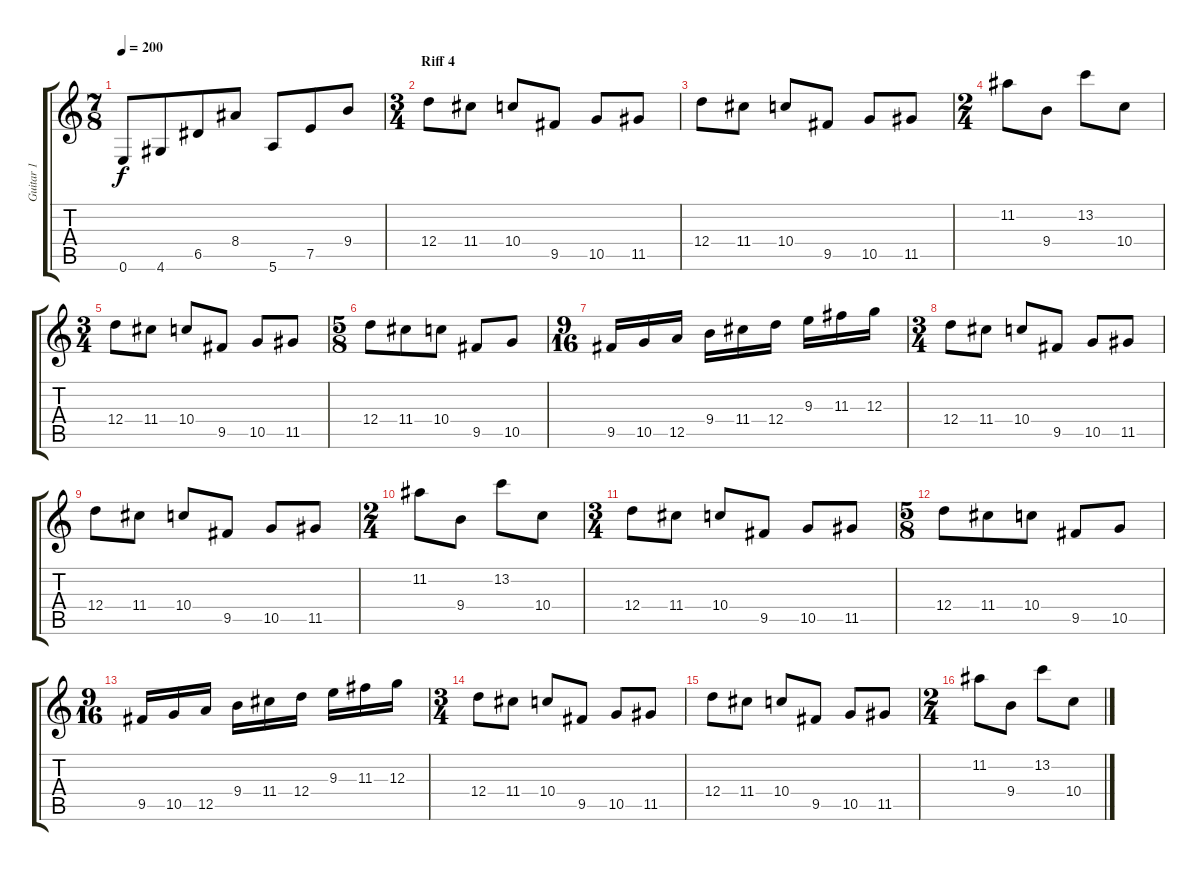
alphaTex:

\track ("Guitar 1" "Guitar 1") {instrument distortionguitar}
\staff {score tabs}
\tuning (E4 B3 G3 D3 A2 E2) {hide}
\ts (7 8)
\tempo 200
\clef g2
\ks c
0.6.8{dy f} 4.6.8 6.5.8 8.4.8 5.6.8 7.5.8 9.4.8 |
\ts (3 4)
\section ("" "Riff 4")
12.4.8{instrument electricguitarclean} 11.4.8 10.4.8 9.5.8 10.5.8 11.5.8 |
12.4.8 11.4.8 10.4.8 9.5.8 10.5.8 11.5.8 |
\ts (2 4)
11.2.8 9.4.8 13.2.8 10.4.8 |
\ts (3 4)
12.4.8 11.4.8 10.4.8 9.5.8 10.5.8 11.5.8 |
\ts (5 8)
12.4.8 11.4.8 10.4.8 9.5.8 10.5.8 |
\ts (9 16)
9.5.16 10.5.16 12.5.16 9.4.16 11.4.16 12.4.16 9.3.16 11.3.16 12.3.16 |
\ts (3 4)
12.4.8 11.4.8 10.4.8 9.5.8 10.5.8 11.5.8 |
12.4.8 11.4.8 10.4.8 9.5.8 10.5.8 11.5.8 |
\ts (2 4)
11.2.8 9.4.8 13.2.8 10.4.8 |
\ts (3 4)
12.4.8 11.4.8 10.4.8 9.5.8 10.5.8 11.5.8 |
\ts (5 8)
12.4.8 11.4.8 10.4.8 9.5.8 10.5.8 |
\ts (9 16)
9.5.16 10.5.16 12.5.16 9.4.16 11.4.16 12.4.16 9.3.16 11.3.16 12.3.16 |
\ts (3 4)
12.4.8 11.4.8 10.4.8 9.5.8 10.5.8 11.5.8 |
12.4.8 11.4.8 10.4.8 9.5.8 10.5.8 11.5.8 |
\ts (2 4)
11.2.8 9.4.8 13.2.8 10.4.8
